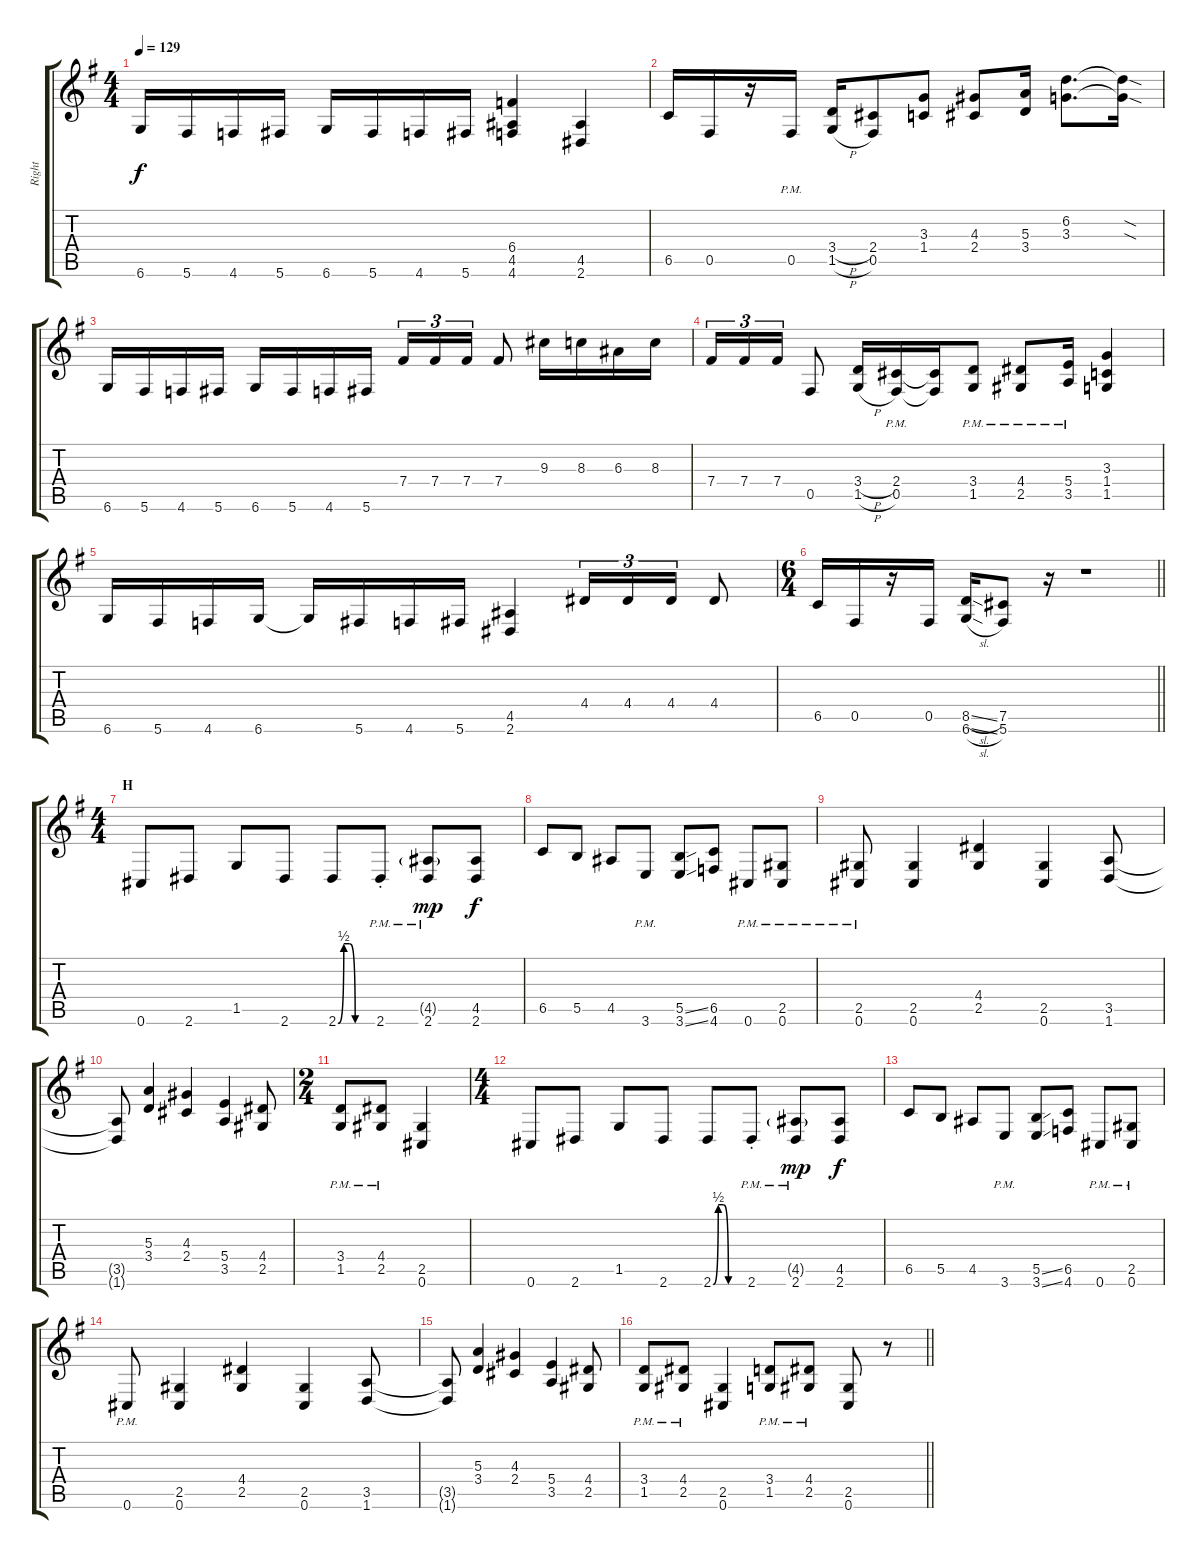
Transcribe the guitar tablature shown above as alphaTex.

\track ("Right" "Right") {instrument distortionguitar}
\staff {score tabs}
\tuning (Db4 Ab3 E3 B2 Gb2 Db2) {hide}
\ts (4 4)
\tempo 129
\clef g2
\ks eminor
6.6.16{dy f} 5.6.16 4.6.16 5.6.16 6.6.16 5.6.16 4.6.16 5.6.16 (6.4 4.5 4.6).4 (4.5 2.6).4 |
6.5.16 0.5.16 r.16 0.5{pm}.16 (3.4{h} 1.5{h}).16 (2.4 0.5).8 (3.3 1.4).8 (4.3 2.4).8 (5.3 3.4).16 (6.2 3.3).8{d} (6.2{sod t} 3.3{sod t}).16 |
6.6.16 5.6.16 4.6.16 5.6.16 6.6.16 5.6.16 4.6.16 5.6.16 7.4.16{tu (3 2)} 7.4.16{tu (3 2)} 7.4.16{tu (3 2)} 7.4.8 9.3.16 8.3.16 6.3.16 8.3.16 |
7.4.16{tu (3 2)} 7.4.16{tu (3 2)} 7.4.16{tu (3 2)} 0.5.8 (3.4{h} 1.5{h}).16 (2.4{pm} 0.5{pm}).16 (2.4{t} 0.5{t}).16 (3.4{pm} 1.5{pm}).8 (4.4{pm} 2.5{pm}).8 (5.4{pm} 3.5{pm}).16 (3.3 1.4 1.5).4 |
6.6.16 5.6.16 4.6.16 6.6.16 6.6{t}.16 5.6.16 4.6.16 5.6.16 (4.5 2.6).4 4.4.16{tu (3 2)} 4.4.16{tu (3 2)} 4.4.16{tu (3 2)} 4.4.8 |
\ts (6 4)
\barLineRight lightlight
6.5.16 0.5.16 r.16 0.5.16 (8.5{sl} 6.6{sl}).16 (7.5 5.6).8 r.16 r.1 |
\ts (4 4)
\section ("" "H")
0.6.8 2.6.8 1.5.8 2.6.8 2.6{be (custom 0 0 10 2 20 2 30 0 60 0)}.8 2.6{pm st}.8 (4.5{g pm} 2.6{pm}).8{dy mp} (4.5 2.6).8{dy f} |
6.5.8 5.5.8 4.5.8 3.6{pm}.8 (5.5{ss} 3.6{ss}).8 (6.5 4.6).8 0.6{pm}.8 (2.5{pm} 0.6{pm}).8 |
(2.5 0.6{pm}).8 (2.5 0.6).4 (4.4 2.5).4 (2.5 0.6).4 (3.5 1.6).8 |
(3.5{t} 1.6{t}).8 (5.3 3.4).4 (4.3 2.4).4 (5.4 3.5).4 (4.4 2.5).8 |
\ts (2 4)
(3.4{pm} 1.5{pm}).8 (4.4{pm} 2.5{pm}).8 (2.5 0.6).4 |
\ts (4 4)
0.6.8 2.6.8 1.5.8 2.6.8 2.6{be (custom 0 0 10 2 20 2 30 0 60 0)}.8 2.6{pm st}.8 (4.5{g pm} 2.6{pm}).8{dy mp} (4.5 2.6).8{dy f} |
6.5.8 5.5.8 4.5.8 3.6{pm}.8 (5.5{ss} 3.6{ss}).8 (6.5 4.6).8 0.6{pm}.8 (2.5{pm} 0.6{pm}).8 |
0.6{pm}.8 (2.5 0.6).4 (4.4 2.5).4 (2.5 0.6).4 (3.5 1.6).8 |
(3.5{t} 1.6{t}).8 (5.3 3.4).4 (4.3 2.4).4 (5.4 3.5).4 (4.4 2.5).8 |
\barLineRight lightlight
(3.4{pm} 1.5{pm}).8 (4.4{pm} 2.5{pm}).8 (2.5 0.6).4 (3.4{pm} 1.5{pm}).8 (4.4{pm} 2.5{pm}).8 (2.5 0.6).8 r.8
